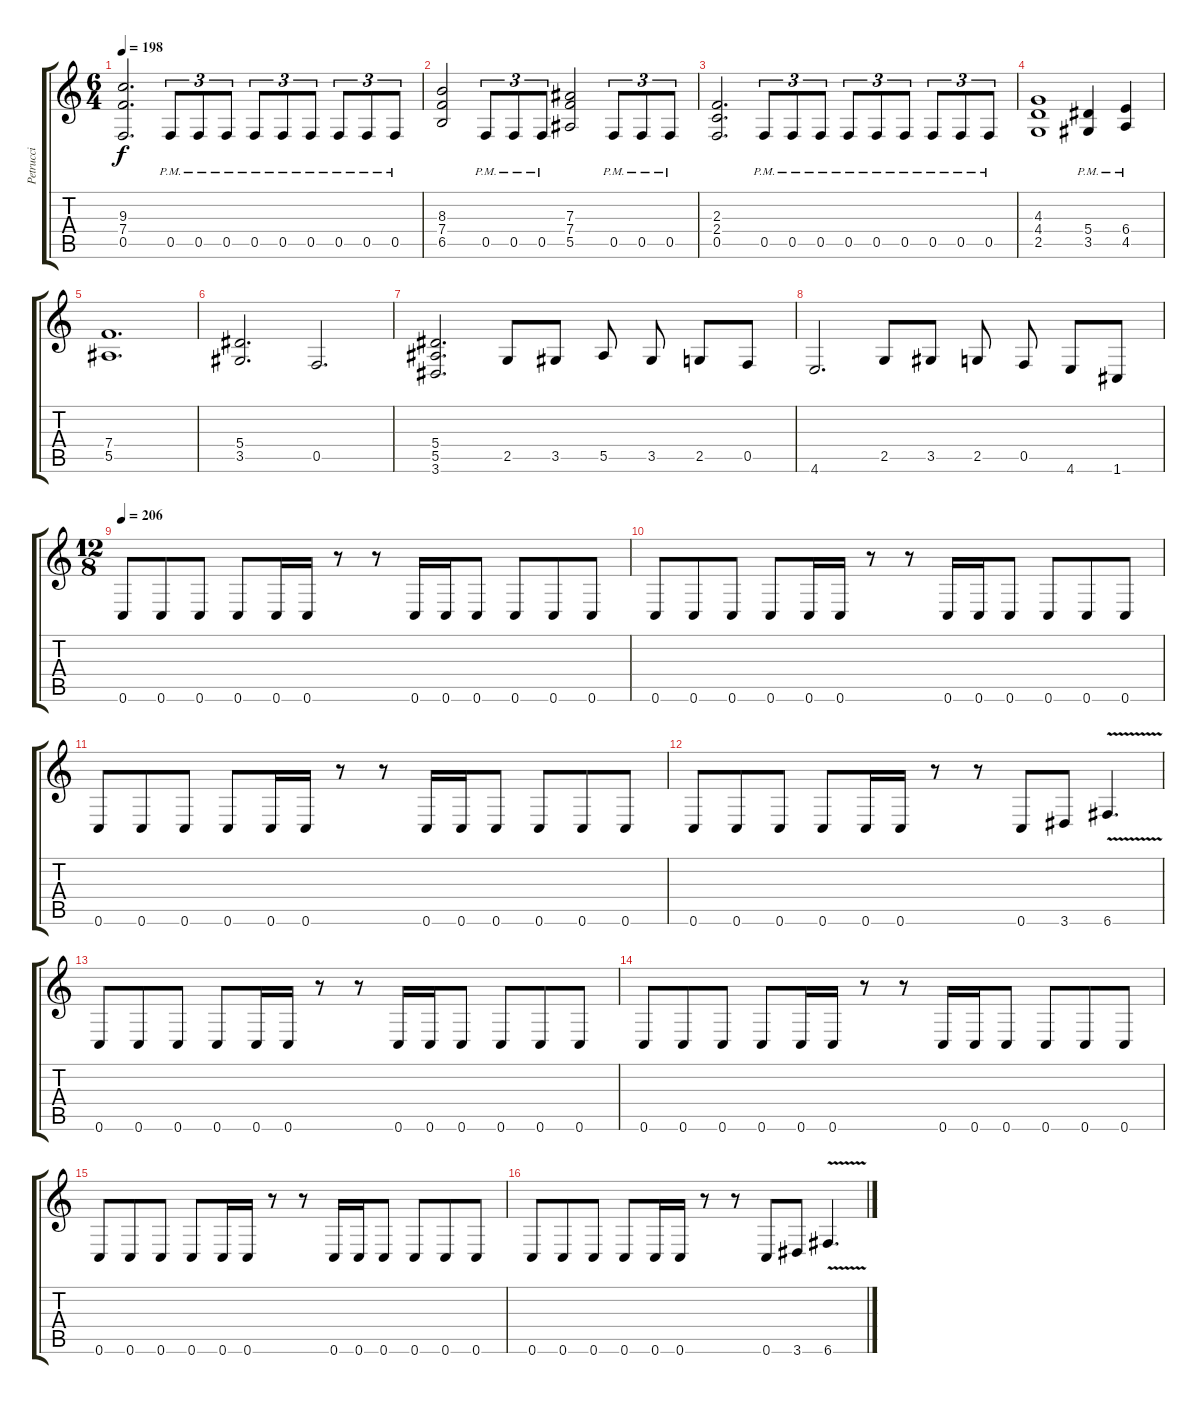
\track ("Petrucci" "Petrucci") {instrument distortionguitar}
\staff {score tabs}
\tuning (C4 G3 Eb3 Bb2 F2 C2) {hide}
\ts (6 4)
\tempo 198
\clef g2
\ks c
(9.3 7.4 0.5).2{d dy f} 0.5{pm}.8{tu (3 2)} 0.5{pm}.8{tu (3 2)} 0.5{pm}.8{tu (3 2) beam split} 0.5{pm}.8{tu (3 2)} 0.5{pm}.8{tu (3 2)} 0.5{pm}.8{tu (3 2) beam split} 0.5{pm}.8{tu (3 2)} 0.5{pm}.8{tu (3 2)} 0.5{pm}.8{tu (3 2)} |
(8.3 7.4 6.5).2 0.5{pm}.8{tu (3 2)} 0.5{pm}.8{tu (3 2)} 0.5{pm}.8{tu (3 2)} (7.3 7.4 5.5).2 0.5{pm}.8{tu (3 2)} 0.5{pm}.8{tu (3 2)} 0.5{pm}.8{tu (3 2)} |
(2.3 2.4 0.5).2{d} 0.5{pm}.8{tu (3 2)} 0.5{pm}.8{tu (3 2)} 0.5{pm}.8{tu (3 2) beam split} 0.5{pm}.8{tu (3 2)} 0.5{pm}.8{tu (3 2)} 0.5{pm}.8{tu (3 2) beam split} 0.5{pm}.8{tu (3 2)} 0.5{pm}.8{tu (3 2)} 0.5{pm}.8{tu (3 2)} |
(4.3 4.4 2.5).1 (5.4{pm} 3.5{pm}).4 (6.4{pm} 4.5{pm}).4 |
(7.4 5.5).1{d} |
(5.4 3.5).2{d} 0.5.2{d} |
(5.4 5.5 3.6).2{d} 2.5.8 3.5.8 5.5.8{beam split} 3.5.8 2.5.8 0.5.8 |
4.6.2{d} 2.5.8 3.5.8 2.5.8{beam split} 0.5.8 4.6.8 1.6.8 |
\ts (12 8)
\tempo 206
0.6.8 0.6.8 0.6.8 0.6.8 0.6.16 0.6.16 r.8 r.8 0.6.16 0.6.16 0.6.8 0.6.8 0.6.8 0.6.8 |
0.6.8 0.6.8 0.6.8 0.6.8 0.6.16 0.6.16 r.8 r.8 0.6.16 0.6.16 0.6.8 0.6.8 0.6.8 0.6.8 |
0.6.8 0.6.8 0.6.8 0.6.8 0.6.16 0.6.16 r.8 r.8 0.6.16 0.6.16 0.6.8 0.6.8 0.6.8 0.6.8 |
0.6.8 0.6.8 0.6.8 0.6.8 0.6.16 0.6.16 r.8 r.8 0.6.8 3.6.8 6.6{v}.4{d} |
0.6.8 0.6.8 0.6.8 0.6.8 0.6.16 0.6.16 r.8 r.8 0.6.16 0.6.16 0.6.8 0.6.8 0.6.8 0.6.8 |
0.6.8 0.6.8 0.6.8 0.6.8 0.6.16 0.6.16 r.8 r.8 0.6.16 0.6.16 0.6.8 0.6.8 0.6.8 0.6.8 |
0.6.8 0.6.8 0.6.8 0.6.8 0.6.16 0.6.16 r.8 r.8 0.6.16 0.6.16 0.6.8 0.6.8 0.6.8 0.6.8 |
0.6.8 0.6.8 0.6.8 0.6.8 0.6.16 0.6.16 r.8 r.8 0.6.8 3.6.8 6.6{v}.4{d}
